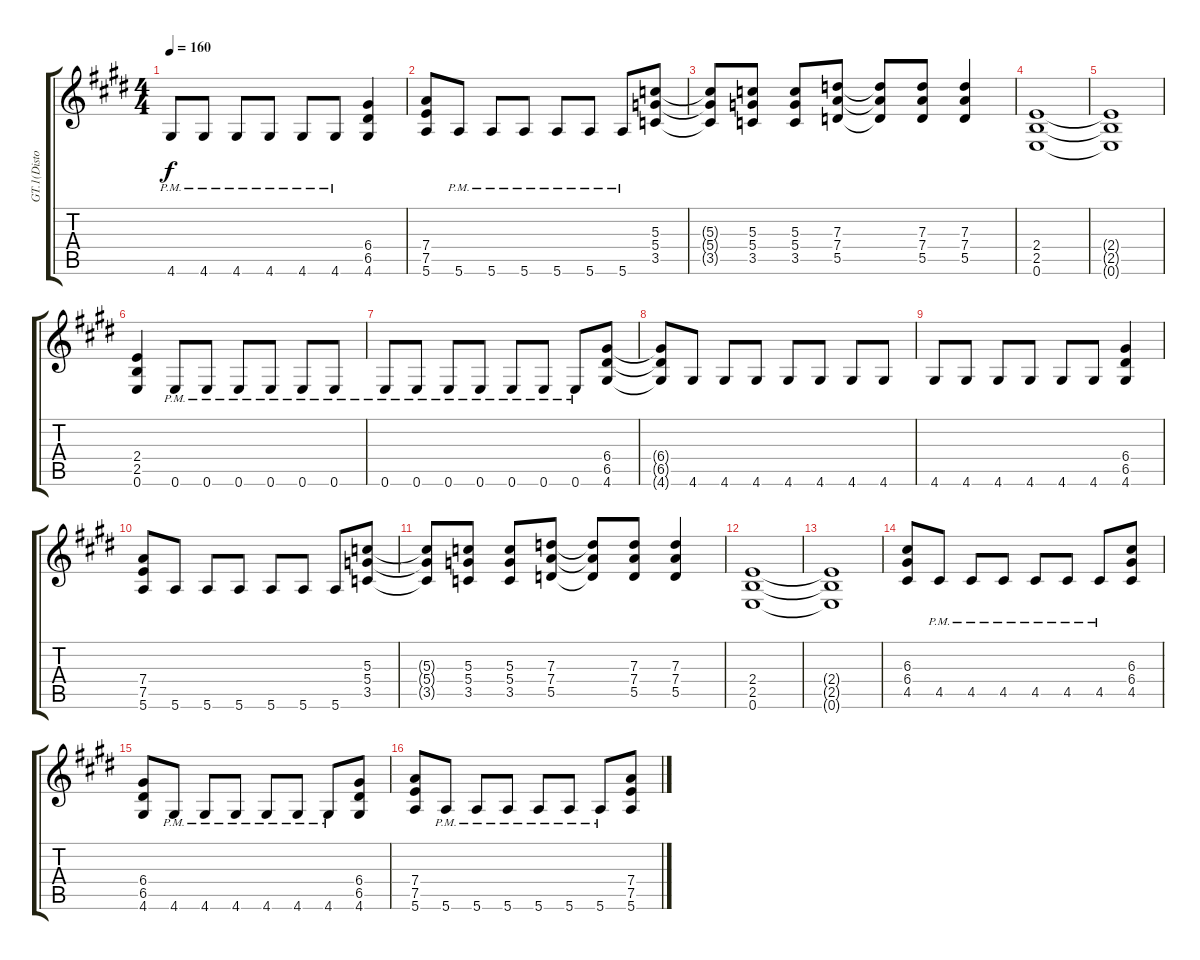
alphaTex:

\track ("GT.1(Distortion)" "GT.1(Disto") {instrument overdrivenguitar}
\staff {score tabs}
\tuning (E4 B3 G3 D3 A2 E2) {hide}
\ts (4 4)
\tempo 160
\clef g2
\ks e
4.6{pm}.8{dy f} 4.6{pm}.8 4.6{pm}.8 4.6{pm}.8 4.6{pm}.8 4.6{pm}.8 (6.4 6.5 4.6).4 |
(7.4 7.5 5.6).8 5.6{pm}.8 5.6{pm}.8 5.6{pm}.8 5.6{pm}.8 5.6{pm}.8 5.6{pm}.8 (5.3 5.4 3.5).8 |
(5.3{t} 5.4{t} 3.5{t}).8 (5.3 5.4 3.5).8 (5.3 5.4 3.5).8 (7.3 7.4 5.5).8 (7.3{t} 7.4{t} 5.5{t}).8 (7.3 7.4 5.5).8 (7.3 7.4 5.5).4 |
(2.4 2.5 0.6).1 |
(2.4{t} 2.5{t} 0.6{t}).1 |
(2.4 2.5 0.6).4 0.6{pm}.8 0.6{pm}.8 0.6{pm}.8 0.6{pm}.8 0.6{pm}.8 0.6{pm}.8 |
0.6{pm}.8 0.6{pm}.8 0.6{pm}.8 0.6{pm}.8 0.6{pm}.8 0.6{pm}.8 0.6{pm}.8 (6.4 6.5 4.6).8 |
(6.4{t} 6.5{t} 4.6{t}).8 4.6.8 4.6.8 4.6.8 4.6.8 4.6.8 4.6.8 4.6.8 |
4.6.8 4.6.8 4.6.8 4.6.8 4.6.8 4.6.8 (6.4 6.5 4.6).4 |
(7.4 7.5 5.6).8 5.6.8 5.6.8 5.6.8 5.6.8 5.6.8 5.6.8 (5.3 5.4 3.5).8 |
(5.3{t} 5.4{t} 3.5{t}).8 (5.3 5.4 3.5).8 (5.3 5.4 3.5).8 (7.3 7.4 5.5).8 (7.3{t} 7.4{t} 5.5{t}).8 (7.3 7.4 5.5).8 (7.3 7.4 5.5).4 |
(2.4 2.5 0.6).1 |
(2.4{t} 2.5{t} 0.6{t}).1 |
(6.3 6.4 4.5).8 4.5{pm}.8 4.5{pm}.8 4.5{pm}.8 4.5{pm}.8 4.5{pm}.8 4.5{pm}.8 (6.3 6.4 4.5).8 |
(6.4 6.5 4.6).8 4.6{pm}.8 4.6{pm}.8 4.6{pm}.8 4.6{pm}.8 4.6{pm}.8 4.6{pm}.8 (6.4 6.5 4.6).8 |
(7.4 7.5 5.6).8 5.6{pm}.8 5.6{pm}.8 5.6{pm}.8 5.6{pm}.8 5.6{pm}.8 5.6{pm}.8 (7.4 7.5 5.6).8
